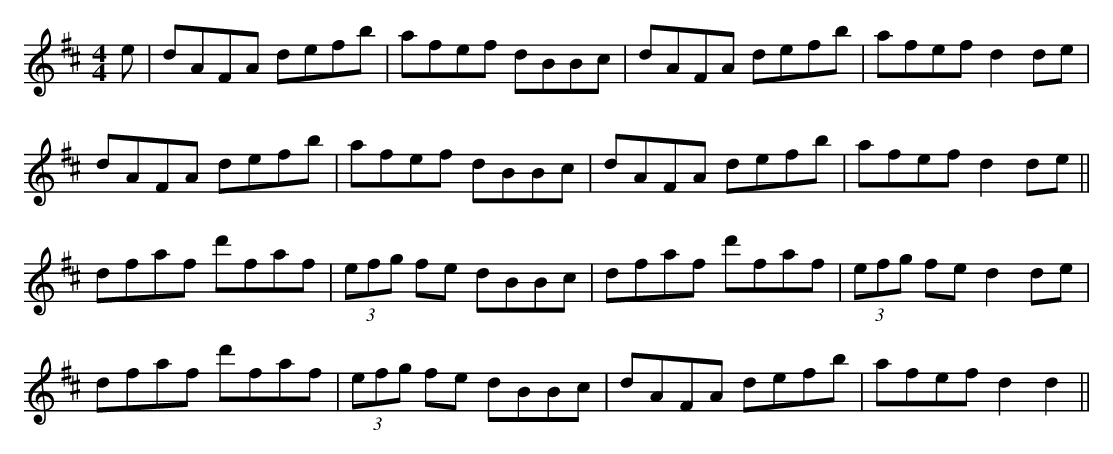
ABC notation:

X:1
M:4/4
K:D
e|dAFA defb|afef dBBc|dAFA defb|afef d2 de|
dAFA defb|afef dBBc|dAFA defb|afef d2 de||
dfaf d'faf|(3efg fe dBBc|dfaf d'faf|(3efg fe d2 de|
dfaf d'faf|(3efg fe dBBc|dAFA defb|afef d2 d2||
